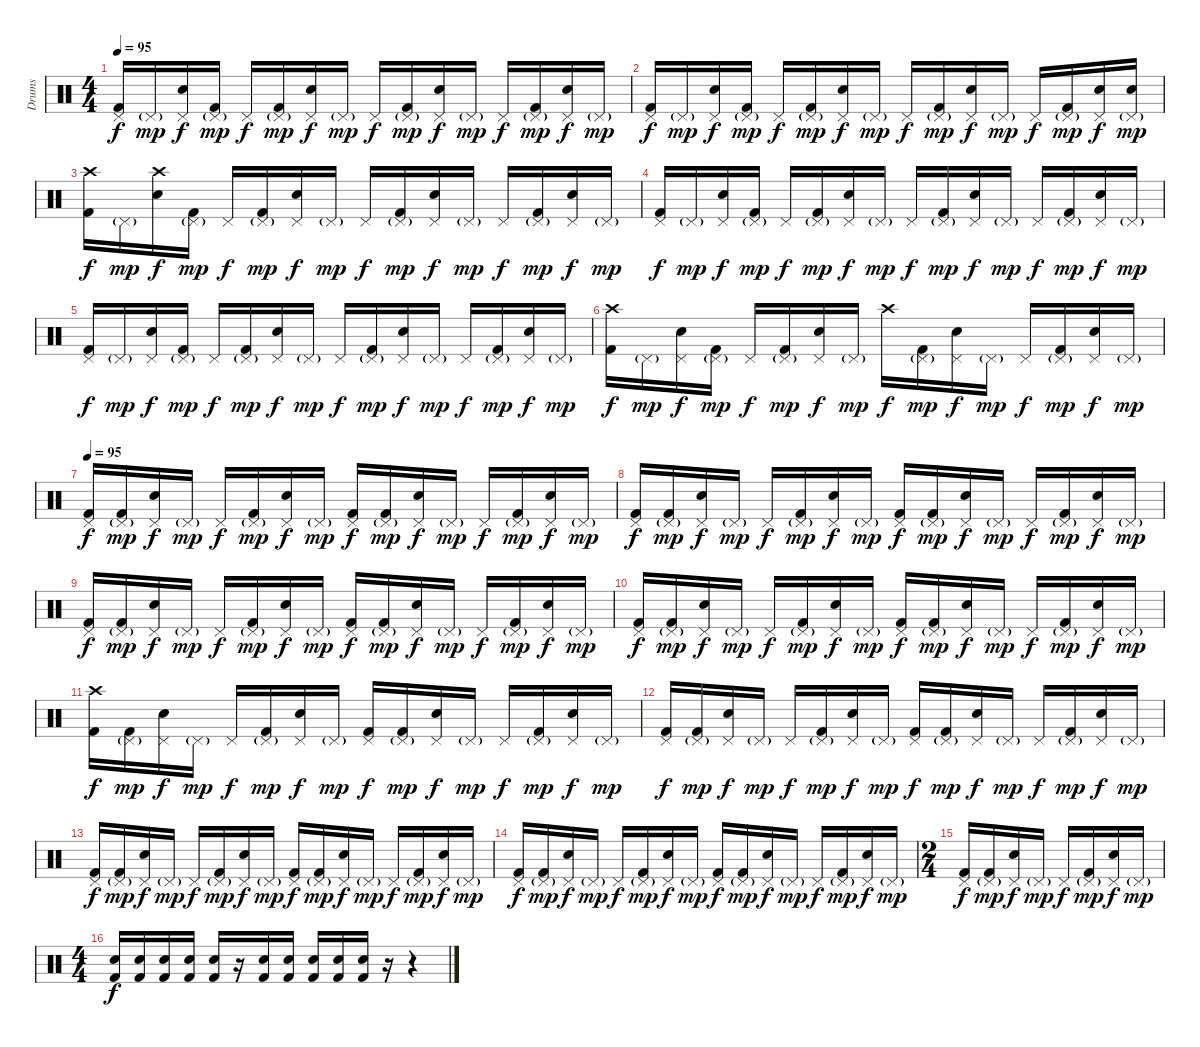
\track ("Drums" "Drums") {instrument percussion}
\staff {score}
\articulation defaults
\ts (4 4)
\tempo 95
\clef neutral
\ks c
("Pedal Hi-Hat (hit)" "Kick (hit) 2").16{dy f} "Pedal Hi-Hat (hit)"{g}.16{dy mp} ("Pedal Hi-Hat (hit)" "Electric Snare (hit)").16{dy f} ("Pedal Hi-Hat (hit)"{g} "Kick (hit) 2").16{dy mp} "Pedal Hi-Hat (hit)".16{dy f} ("Pedal Hi-Hat (hit)"{g} "Kick (hit) 2").16{dy mp} ("Pedal Hi-Hat (hit)" "Electric Snare (hit)").16{dy f} "Pedal Hi-Hat (hit)"{g}.16{dy mp} "Pedal Hi-Hat (hit)".16{dy f} ("Pedal Hi-Hat (hit)"{g} "Kick (hit) 2").16{dy mp} ("Pedal Hi-Hat (hit)" "Electric Snare (hit)").16{dy f} "Pedal Hi-Hat (hit)"{g}.16{dy mp} "Pedal Hi-Hat (hit)".16{dy f} ("Pedal Hi-Hat (hit)"{g} "Kick (hit) 2").16{dy mp} ("Pedal Hi-Hat (hit)" "Electric Snare (hit)").16{dy f} "Pedal Hi-Hat (hit)"{g}.16{dy mp} |
("Pedal Hi-Hat (hit)" "Kick (hit) 2").16{dy f} "Pedal Hi-Hat (hit)"{g}.16{dy mp} ("Pedal Hi-Hat (hit)" "Electric Snare (hit)").16{dy f} ("Pedal Hi-Hat (hit)"{g} "Kick (hit) 2").16{dy mp} "Pedal Hi-Hat (hit)".16{dy f} ("Pedal Hi-Hat (hit)"{g} "Kick (hit) 2").16{dy mp} ("Pedal Hi-Hat (hit)" "Electric Snare (hit)").16{dy f} "Pedal Hi-Hat (hit)"{g}.16{dy mp} "Pedal Hi-Hat (hit)".16{dy f} ("Pedal Hi-Hat (hit)"{g} "Kick (hit) 2").16{dy mp} ("Pedal Hi-Hat (hit)" "Electric Snare (hit)").16{dy f} "Pedal Hi-Hat (hit)"{g}.16{dy mp} "Pedal Hi-Hat (hit)".16{dy f} ("Pedal Hi-Hat (hit)"{g} "Kick (hit) 2").16{dy mp} ("Pedal Hi-Hat (hit)" "Electric Snare (hit)").16{dy f} ("Pedal Hi-Hat (hit)"{g} "Electric Snare (hit)").16{dy mp} |
("Crash high (hit)" "Kick (hit) 2").16{dy f} "Pedal Hi-Hat (hit)"{g}.16{dy mp} ("Crash high (hit)" "Electric Snare (hit)").16{dy f} ("Pedal Hi-Hat (hit)"{g} "Kick (hit) 2").16{dy mp} "Pedal Hi-Hat (hit)".16{dy f} ("Pedal Hi-Hat (hit)"{g} "Kick (hit) 2").16{dy mp} ("Pedal Hi-Hat (hit)" "Electric Snare (hit)").16{dy f} "Pedal Hi-Hat (hit)"{g}.16{dy mp} "Pedal Hi-Hat (hit)".16{dy f} ("Pedal Hi-Hat (hit)"{g} "Kick (hit) 2").16{dy mp} ("Pedal Hi-Hat (hit)" "Electric Snare (hit)").16{dy f} "Pedal Hi-Hat (hit)"{g}.16{dy mp} "Pedal Hi-Hat (hit)".16{dy f} ("Pedal Hi-Hat (hit)"{g} "Kick (hit) 2").16{dy mp} ("Pedal Hi-Hat (hit)" "Electric Snare (hit)").16{dy f} "Pedal Hi-Hat (hit)"{g}.16{dy mp} |
("Pedal Hi-Hat (hit)" "Kick (hit) 2").16{dy f} "Pedal Hi-Hat (hit)"{g}.16{dy mp} ("Pedal Hi-Hat (hit)" "Electric Snare (hit)").16{dy f} ("Pedal Hi-Hat (hit)"{g} "Kick (hit) 2").16{dy mp} "Pedal Hi-Hat (hit)".16{dy f} ("Pedal Hi-Hat (hit)"{g} "Kick (hit) 2").16{dy mp} ("Pedal Hi-Hat (hit)" "Electric Snare (hit)").16{dy f} "Pedal Hi-Hat (hit)"{g}.16{dy mp} "Pedal Hi-Hat (hit)".16{dy f} ("Pedal Hi-Hat (hit)"{g} "Kick (hit) 2").16{dy mp} ("Pedal Hi-Hat (hit)" "Electric Snare (hit)").16{dy f} "Pedal Hi-Hat (hit)"{g}.16{dy mp} "Pedal Hi-Hat (hit)".16{dy f} ("Pedal Hi-Hat (hit)"{g} "Kick (hit) 2").16{dy mp} ("Pedal Hi-Hat (hit)" "Electric Snare (hit)").16{dy f} "Pedal Hi-Hat (hit)"{g}.16{dy mp} |
("Pedal Hi-Hat (hit)" "Kick (hit) 2").16{dy f} "Pedal Hi-Hat (hit)"{g}.16{dy mp} ("Pedal Hi-Hat (hit)" "Electric Snare (hit)").16{dy f} ("Pedal Hi-Hat (hit)"{g} "Kick (hit) 2").16{dy mp} "Pedal Hi-Hat (hit)".16{dy f} ("Pedal Hi-Hat (hit)"{g} "Kick (hit) 2").16{dy mp} ("Pedal Hi-Hat (hit)" "Electric Snare (hit)").16{dy f} "Pedal Hi-Hat (hit)"{g}.16{dy mp} "Pedal Hi-Hat (hit)".16{dy f} ("Pedal Hi-Hat (hit)"{g} "Kick (hit) 2").16{dy mp} ("Pedal Hi-Hat (hit)" "Electric Snare (hit)").16{dy f} "Pedal Hi-Hat (hit)"{g}.16{dy mp} "Pedal Hi-Hat (hit)".16{dy f} ("Pedal Hi-Hat (hit)"{g} "Kick (hit) 2").16{dy mp} ("Pedal Hi-Hat (hit)" "Electric Snare (hit)").16{dy f} "Pedal Hi-Hat (hit)"{g}.16{dy mp} |
("Crash high (hit)" "Kick (hit) 2").16{dy f} "Pedal Hi-Hat (hit)"{g}.16{dy mp} ("Pedal Hi-Hat (hit)" "Electric Snare (hit)").16{dy f} ("Pedal Hi-Hat (hit)"{g} "Kick (hit) 2").16{dy mp} "Pedal Hi-Hat (hit)".16{dy f} ("Pedal Hi-Hat (hit)"{g} "Kick (hit) 2").16{dy mp} ("Pedal Hi-Hat (hit)" "Electric Snare (hit)").16{dy f} "Pedal Hi-Hat (hit)"{g}.16{dy mp} "Crash high (hit)".16{dy f} ("Pedal Hi-Hat (hit)"{g} "Kick (hit) 2").16{dy mp} ("Pedal Hi-Hat (hit)" "Electric Snare (hit)").16{dy f} "Pedal Hi-Hat (hit)"{g}.16{dy mp} "Pedal Hi-Hat (hit)".16{dy f} ("Pedal Hi-Hat (hit)"{g} "Kick (hit) 2").16{dy mp} ("Pedal Hi-Hat (hit)" "Electric Snare (hit)").16{dy f} "Pedal Hi-Hat (hit)"{g}.16{dy mp} |
\tempo 95
("Pedal Hi-Hat (hit)" "Kick (hit) 2").16{dy f} ("Pedal Hi-Hat (hit)"{g} "Kick (hit) 2").16{dy mp} ("Pedal Hi-Hat (hit)" "Electric Snare (hit)").16{dy f} "Pedal Hi-Hat (hit)"{g}.16{dy mp} "Pedal Hi-Hat (hit)".16{dy f} ("Pedal Hi-Hat (hit)"{g} "Kick (hit) 2").16{dy mp} ("Pedal Hi-Hat (hit)" "Electric Snare (hit)").16{dy f} "Pedal Hi-Hat (hit)"{g}.16{dy mp} ("Pedal Hi-Hat (hit)" "Kick (hit) 2").16{dy f} ("Pedal Hi-Hat (hit)"{g} "Kick (hit) 2").16{dy mp} ("Pedal Hi-Hat (hit)" "Electric Snare (hit)").16{dy f} "Pedal Hi-Hat (hit)"{g}.16{dy mp} "Pedal Hi-Hat (hit)".16{dy f} ("Pedal Hi-Hat (hit)"{g} "Kick (hit) 2").16{dy mp} ("Pedal Hi-Hat (hit)" "Electric Snare (hit)").16{dy f} "Pedal Hi-Hat (hit)"{g}.16{dy mp} |
("Pedal Hi-Hat (hit)" "Kick (hit) 2").16{dy f} ("Pedal Hi-Hat (hit)"{g} "Kick (hit) 2").16{dy mp} ("Pedal Hi-Hat (hit)" "Electric Snare (hit)").16{dy f} "Pedal Hi-Hat (hit)"{g}.16{dy mp} "Pedal Hi-Hat (hit)".16{dy f} ("Pedal Hi-Hat (hit)"{g} "Kick (hit) 2").16{dy mp} ("Pedal Hi-Hat (hit)" "Electric Snare (hit)").16{dy f} "Pedal Hi-Hat (hit)"{g}.16{dy mp} ("Pedal Hi-Hat (hit)" "Kick (hit) 2").16{dy f} ("Pedal Hi-Hat (hit)"{g} "Kick (hit) 2").16{dy mp} ("Pedal Hi-Hat (hit)" "Electric Snare (hit)").16{dy f} "Pedal Hi-Hat (hit)"{g}.16{dy mp} "Pedal Hi-Hat (hit)".16{dy f} ("Pedal Hi-Hat (hit)"{g} "Kick (hit) 2").16{dy mp} ("Pedal Hi-Hat (hit)" "Electric Snare (hit)").16{dy f} "Pedal Hi-Hat (hit)"{g}.16{dy mp} |
("Pedal Hi-Hat (hit)" "Kick (hit) 2").16{dy f} ("Pedal Hi-Hat (hit)"{g} "Kick (hit) 2").16{dy mp} ("Pedal Hi-Hat (hit)" "Electric Snare (hit)").16{dy f} "Pedal Hi-Hat (hit)"{g}.16{dy mp} "Pedal Hi-Hat (hit)".16{dy f} ("Pedal Hi-Hat (hit)"{g} "Kick (hit) 2").16{dy mp} ("Pedal Hi-Hat (hit)" "Electric Snare (hit)").16{dy f} "Pedal Hi-Hat (hit)"{g}.16{dy mp} ("Pedal Hi-Hat (hit)" "Kick (hit) 2").16{dy f} ("Pedal Hi-Hat (hit)"{g} "Kick (hit) 2").16{dy mp} ("Pedal Hi-Hat (hit)" "Electric Snare (hit)").16{dy f} "Pedal Hi-Hat (hit)"{g}.16{dy mp} "Pedal Hi-Hat (hit)".16{dy f} ("Pedal Hi-Hat (hit)"{g} "Kick (hit) 2").16{dy mp} ("Pedal Hi-Hat (hit)" "Electric Snare (hit)").16{dy f} "Pedal Hi-Hat (hit)"{g}.16{dy mp} |
("Pedal Hi-Hat (hit)" "Kick (hit) 2").16{dy f} ("Pedal Hi-Hat (hit)"{g} "Kick (hit) 2").16{dy mp} ("Pedal Hi-Hat (hit)" "Electric Snare (hit)").16{dy f} "Pedal Hi-Hat (hit)"{g}.16{dy mp} "Pedal Hi-Hat (hit)".16{dy f} ("Pedal Hi-Hat (hit)"{g} "Kick (hit) 2").16{dy mp} ("Pedal Hi-Hat (hit)" "Electric Snare (hit)").16{dy f} "Pedal Hi-Hat (hit)"{g}.16{dy mp} ("Pedal Hi-Hat (hit)" "Kick (hit) 2").16{dy f} ("Pedal Hi-Hat (hit)"{g} "Kick (hit) 2").16{dy mp} ("Pedal Hi-Hat (hit)" "Electric Snare (hit)").16{dy f} "Pedal Hi-Hat (hit)"{g}.16{dy mp} "Pedal Hi-Hat (hit)".16{dy f} ("Pedal Hi-Hat (hit)"{g} "Kick (hit) 2").16{dy mp} ("Pedal Hi-Hat (hit)" "Electric Snare (hit)").16{dy f} "Pedal Hi-Hat (hit)"{g}.16{dy mp} |
("Crash high (hit)" "Kick (hit) 2").16{dy f} ("Pedal Hi-Hat (hit)"{g} "Kick (hit) 2").16{dy mp} ("Pedal Hi-Hat (hit)" "Electric Snare (hit)").16{dy f} "Pedal Hi-Hat (hit)"{g}.16{dy mp} "Pedal Hi-Hat (hit)".16{dy f} ("Pedal Hi-Hat (hit)"{g} "Kick (hit) 2").16{dy mp} ("Pedal Hi-Hat (hit)" "Electric Snare (hit)").16{dy f} "Pedal Hi-Hat (hit)"{g}.16{dy mp} ("Pedal Hi-Hat (hit)" "Kick (hit) 2").16{dy f} ("Pedal Hi-Hat (hit)"{g} "Kick (hit) 2").16{dy mp} ("Pedal Hi-Hat (hit)" "Electric Snare (hit)").16{dy f} "Pedal Hi-Hat (hit)"{g}.16{dy mp} "Pedal Hi-Hat (hit)".16{dy f} ("Pedal Hi-Hat (hit)"{g} "Kick (hit) 2").16{dy mp} ("Pedal Hi-Hat (hit)" "Electric Snare (hit)").16{dy f} "Pedal Hi-Hat (hit)"{g}.16{dy mp} |
("Pedal Hi-Hat (hit)" "Kick (hit) 2").16{dy f} ("Pedal Hi-Hat (hit)"{g} "Kick (hit) 2").16{dy mp} ("Pedal Hi-Hat (hit)" "Electric Snare (hit)").16{dy f} "Pedal Hi-Hat (hit)"{g}.16{dy mp} "Pedal Hi-Hat (hit)".16{dy f} ("Pedal Hi-Hat (hit)"{g} "Kick (hit) 2").16{dy mp} ("Pedal Hi-Hat (hit)" "Electric Snare (hit)").16{dy f} "Pedal Hi-Hat (hit)"{g}.16{dy mp} ("Pedal Hi-Hat (hit)" "Kick (hit) 2").16{dy f} ("Pedal Hi-Hat (hit)"{g} "Kick (hit) 2").16{dy mp} ("Pedal Hi-Hat (hit)" "Electric Snare (hit)").16{dy f} "Pedal Hi-Hat (hit)"{g}.16{dy mp} "Pedal Hi-Hat (hit)".16{dy f} ("Pedal Hi-Hat (hit)"{g} "Kick (hit) 2").16{dy mp} ("Pedal Hi-Hat (hit)" "Electric Snare (hit)").16{dy f} "Pedal Hi-Hat (hit)"{g}.16{dy mp} |
("Pedal Hi-Hat (hit)" "Kick (hit) 2").16{dy f} ("Pedal Hi-Hat (hit)"{g} "Kick (hit) 2").16{dy mp} ("Pedal Hi-Hat (hit)" "Electric Snare (hit)").16{dy f} "Pedal Hi-Hat (hit)"{g}.16{dy mp} "Pedal Hi-Hat (hit)".16{dy f} ("Pedal Hi-Hat (hit)"{g} "Kick (hit) 2").16{dy mp} ("Pedal Hi-Hat (hit)" "Electric Snare (hit)").16{dy f} "Pedal Hi-Hat (hit)"{g}.16{dy mp} ("Pedal Hi-Hat (hit)" "Kick (hit) 2").16{dy f} ("Pedal Hi-Hat (hit)"{g} "Kick (hit) 2").16{dy mp} ("Pedal Hi-Hat (hit)" "Electric Snare (hit)").16{dy f} "Pedal Hi-Hat (hit)"{g}.16{dy mp} "Pedal Hi-Hat (hit)".16{dy f} ("Pedal Hi-Hat (hit)"{g} "Kick (hit) 2").16{dy mp} ("Pedal Hi-Hat (hit)" "Electric Snare (hit)").16{dy f} "Pedal Hi-Hat (hit)"{g}.16{dy mp} |
("Pedal Hi-Hat (hit)" "Kick (hit) 2").16{dy f} ("Pedal Hi-Hat (hit)"{g} "Kick (hit) 2").16{dy mp} ("Pedal Hi-Hat (hit)" "Electric Snare (hit)").16{dy f} "Pedal Hi-Hat (hit)"{g}.16{dy mp} "Pedal Hi-Hat (hit)".16{dy f} ("Pedal Hi-Hat (hit)"{g} "Kick (hit) 2").16{dy mp} ("Pedal Hi-Hat (hit)" "Electric Snare (hit)").16{dy f} "Pedal Hi-Hat (hit)"{g}.16{dy mp} ("Pedal Hi-Hat (hit)" "Kick (hit) 2").16{dy f} ("Pedal Hi-Hat (hit)"{g} "Kick (hit) 2").16{dy mp} ("Pedal Hi-Hat (hit)" "Electric Snare (hit)").16{dy f} "Pedal Hi-Hat (hit)"{g}.16{dy mp} "Pedal Hi-Hat (hit)".16{dy f} ("Pedal Hi-Hat (hit)"{g} "Kick (hit) 2").16{dy mp} ("Pedal Hi-Hat (hit)" "Electric Snare (hit)").16{dy f} "Pedal Hi-Hat (hit)"{g}.16{dy mp} |
\ts (2 4)
("Pedal Hi-Hat (hit)" "Kick (hit) 2").16{dy f} ("Pedal Hi-Hat (hit)"{g} "Kick (hit) 2").16{dy mp} ("Pedal Hi-Hat (hit)" "Electric Snare (hit)").16{dy f} "Pedal Hi-Hat (hit)"{g}.16{dy mp} "Pedal Hi-Hat (hit)".16{dy f} ("Pedal Hi-Hat (hit)"{g} "Kick (hit) 2").16{dy mp} ("Pedal Hi-Hat (hit)" "Electric Snare (hit)").16{dy f} "Pedal Hi-Hat (hit)"{g}.16{dy mp} |
\ts (4 4)
("Electric Snare (hit)" "Kick (hit) 2").16{dy f} ("Electric Snare (hit)" "Kick (hit) 2").16 ("Electric Snare (hit)" "Kick (hit) 2").16 ("Electric Snare (hit)" "Kick (hit) 2").16 ("Electric Snare (hit)" "Kick (hit) 2").16 r.16 ("Electric Snare (hit)" "Kick (hit) 2").16 ("Electric Snare (hit)" "Kick (hit) 2").16 ("Electric Snare (hit)" "Kick (hit) 2").16 ("Electric Snare (hit)" "Kick (hit) 2").16 ("Electric Snare (hit)" "Kick (hit) 2").16 r.16 r.4
